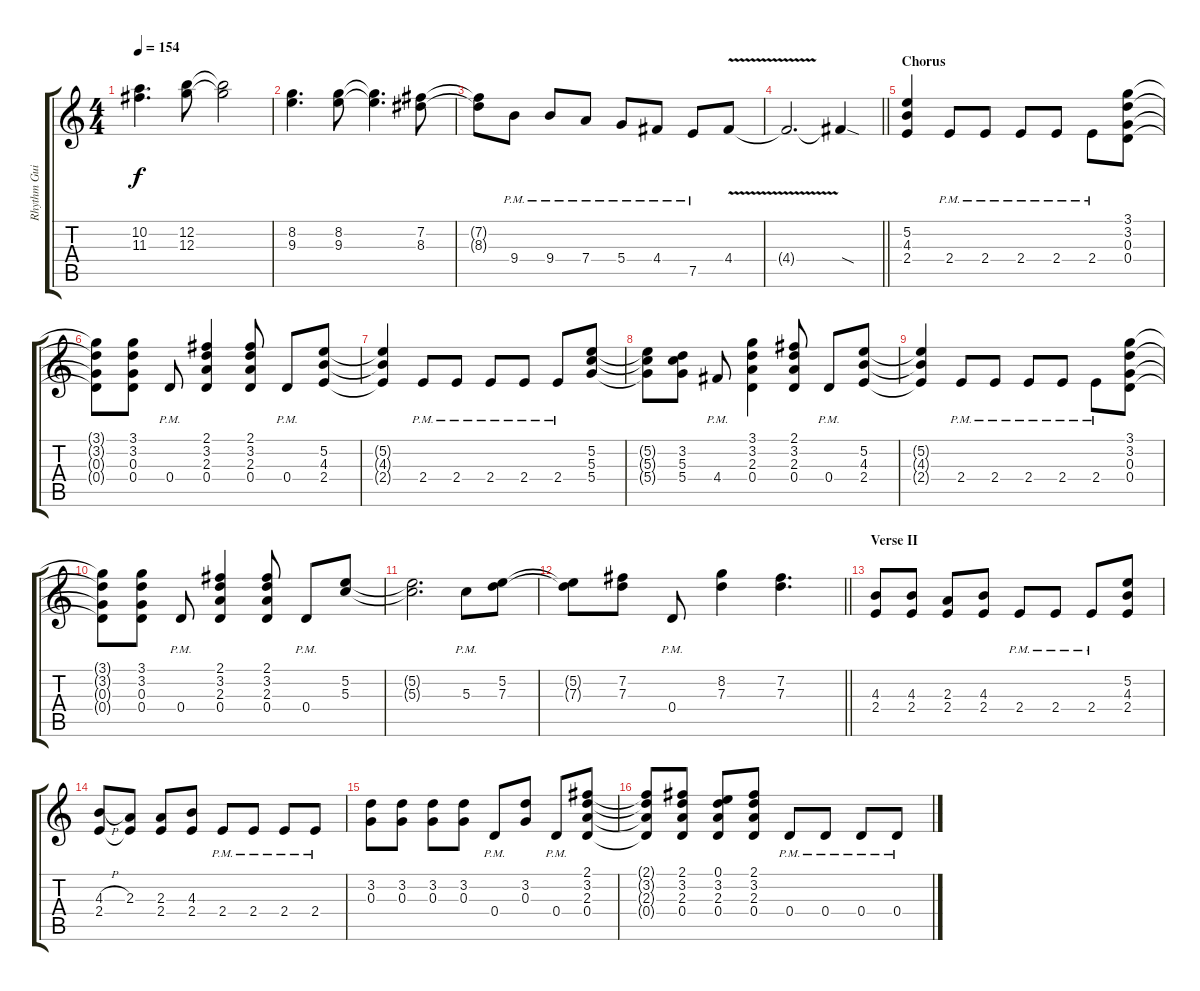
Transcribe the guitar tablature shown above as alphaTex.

\track ("Rhythm Guitar II" "Rhythm Gui") {instrument overdrivenguitar}
\staff {score tabs}
\tuning (E4 B3 G3 D3 A2 E2) {hide}
\ts (4 4)
\tempo 154
\clef g2
\ks c
(10.2 11.3).4{d dy f} (12.2 12.3).8 (12.2{t} 12.3{t}).2 |
(8.2 9.3).4{d} (8.2 9.3).8 (8.2{t} 9.3{t}).4{d} (7.2 8.3).8 |
(7.2{t} 8.3{t}).8 9.4{pm}.8 9.4{pm}.8 7.4{pm}.8 5.4{pm}.8 4.4{pm}.8 7.5{pm}.8 4.4{v}.8 |
\barLineRight lightlight
4.4{t}.2{d} 4.4{sod t}.4 |
\section ("" "Chorus")
(5.2 4.3 2.4).4 2.4{pm}.8 2.4{pm}.8 2.4{pm}.8 2.4{pm}.8 2.4{pm}.8 (3.1 3.2 0.3 0.4).8 |
(3.1{t} 3.2{t} 0.3{t} 0.4{t}).8 (3.1 3.2 0.3 0.4).8 0.4{pm}.8 (2.1 3.2 2.3 0.4).4 (2.1 3.2 2.3 0.4).8 0.4{pm}.8 (5.2 4.3 2.4).8 |
(5.2{t} 4.3{t} 2.4{t}).4 2.4{pm}.8 2.4{pm}.8 2.4{pm}.8 2.4{pm}.8 2.4{pm}.8 (5.2 5.3 5.4).8 |
(5.2{t} 5.3{t} 5.4{t}).8 (3.2 5.3 5.4).8 4.4{pm}.8 (3.1 3.2 2.3 0.4).4 (2.1 3.2 2.3 0.4).8 0.4{pm}.8 (5.2 4.3 2.4).8 |
(5.2{t} 4.3{t} 2.4{t}).4 2.4{pm}.8 2.4{pm}.8 2.4{pm}.8 2.4{pm}.8 2.4{pm}.8 (3.1 3.2 0.3 0.4).8 |
(3.1{t} 3.2{t} 0.3{t} 0.4{t}).8 (3.1 3.2 0.3 0.4).8 0.4{pm}.8 (2.1 3.2 2.3 0.4).4 (2.1 3.2 2.3 0.4).8 0.4{pm}.8 (5.2 5.3).8 |
(5.2{t} 5.3{t}).2{d} 5.3{pm}.8 (5.2 7.3).8 |
\barLineRight lightlight
(5.2{t} 7.3{t}).8 (7.2 7.3).8 0.4{pm}.8 (8.2 7.3).4 (7.2 7.3).4{d} |
\section ("" "Verse II")
(4.3 2.4).8 (4.3 2.4).8 (2.3 2.4).8 (4.3 2.4).8 2.4{pm}.8 2.4{pm}.8 2.4{pm}.8 (5.2 4.3 2.4).8 |
(4.3{h} 2.4).8 (2.3 2.4{t}).8 (2.3 2.4).8 (4.3 2.4).8 2.4{pm}.8 2.4{pm}.8 2.4{pm}.8 2.4{pm}.8 |
(3.2 0.3).8 (3.2 0.3).8 (3.2 0.3).8 (3.2 0.3).8 0.4{pm}.8 (3.2 0.3).8 0.4{pm}.8 (2.1 3.2 2.3 0.4).8 |
(2.1{t} 3.2{t} 2.3{t} 0.4{t}).8 (2.1 3.2 2.3 0.4).8 (0.1 3.2 2.3 0.4).8 (2.1 3.2 2.3 0.4).8 0.4{pm}.8 0.4{pm}.8 0.4{pm}.8 0.4{pm}.8
